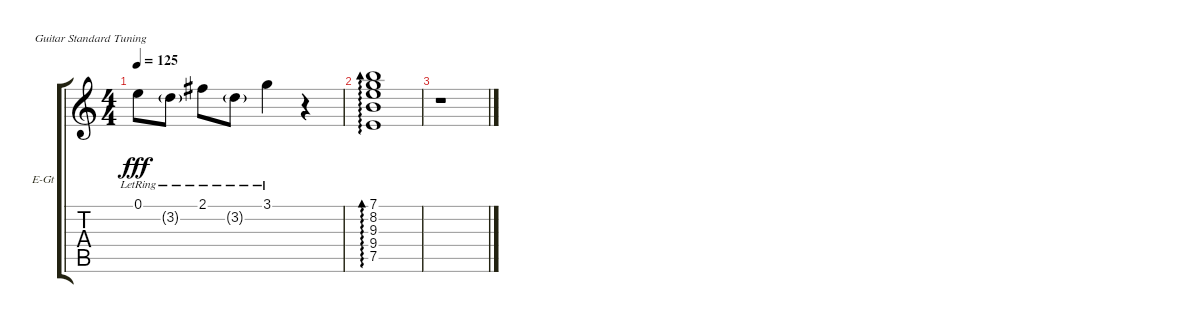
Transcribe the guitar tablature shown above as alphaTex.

\defaultSystemsLayout 4
\bracketExtendMode groupsimilarinstruments
\firstSystemTrackNameOrientation horizontal
\otherSystemsTrackNameOrientation horizontal
\track ("Rhythm Clean" "E-Gt") {instrument electricguitarclean}
\staff {score tabs}
\tuning (E4 B3 G3 D3 A2 E2)
\ts (4 4)
\tempo 125
\clef g2
\ks c
0.1{lr}.8{dy fff} 3.2{g lr}.8 2.1{lr}.8 3.2{g lr}.8 3.1{lr}.4 r.4 |
(7.1 8.2 9.3 9.4 7.5).1{ad 0} |
r.1
